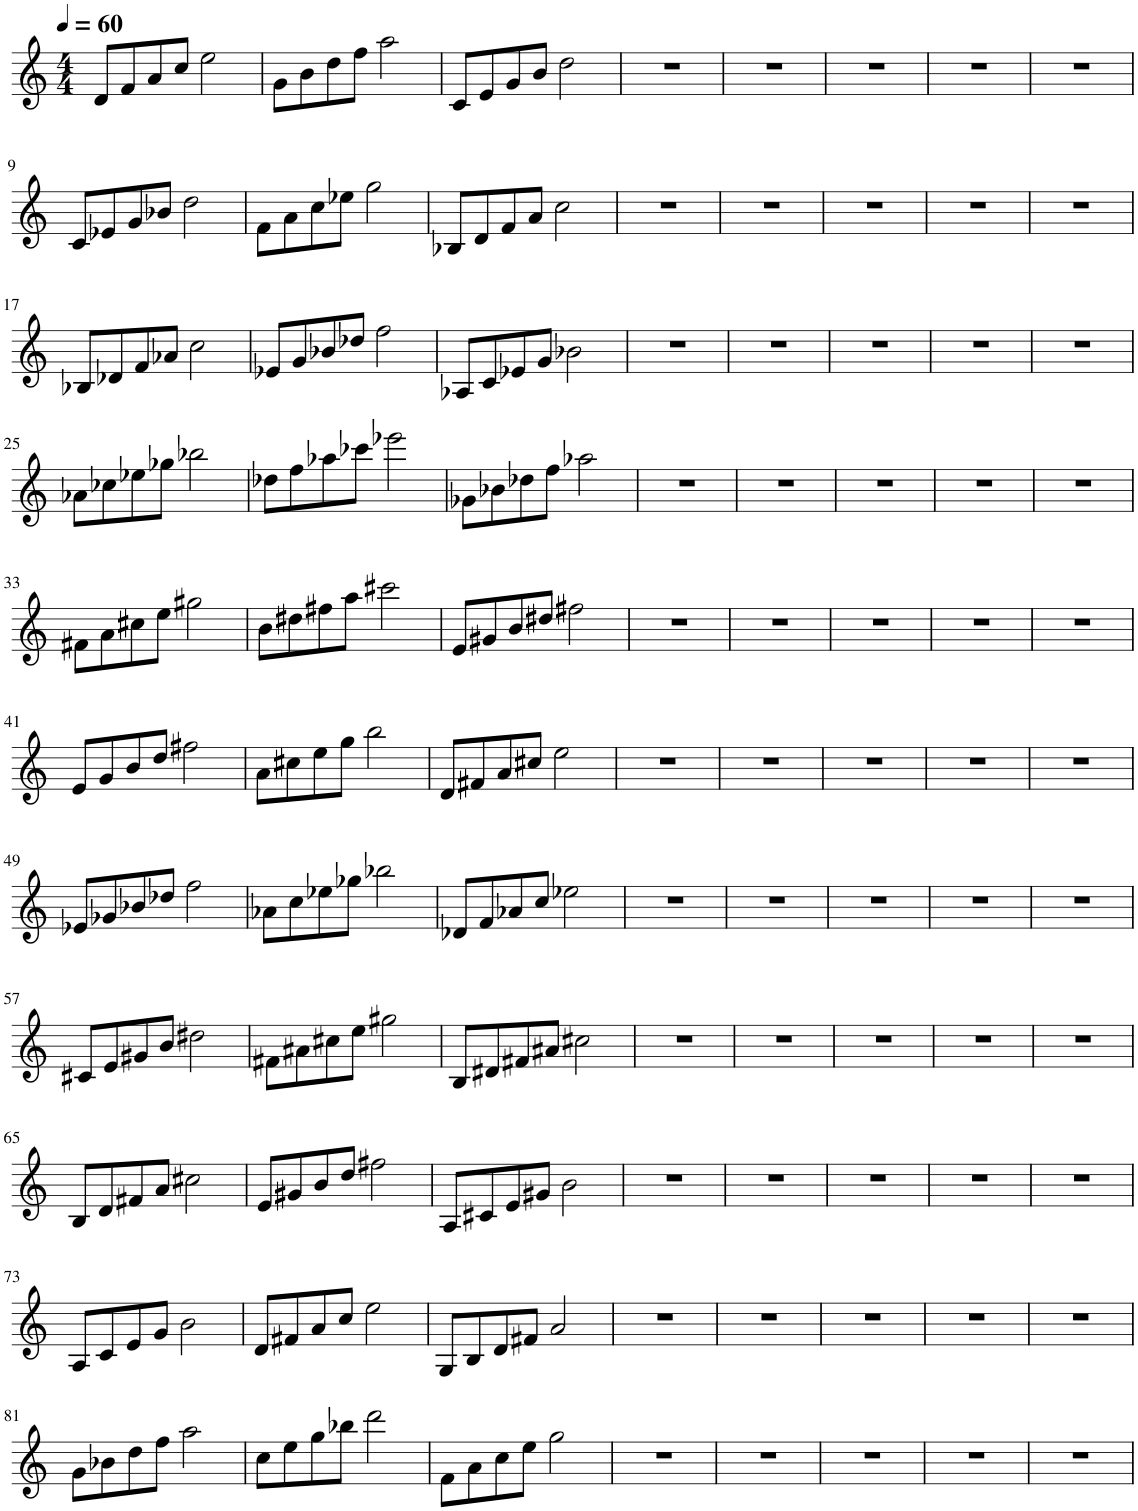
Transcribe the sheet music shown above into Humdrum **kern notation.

**kern
*part1
*staff1
*I"Piano
*I'Pno.
*clefG2
*k[]
*M4/4
*MM60
=1
8d/L
8f/
8a/
8cc/J
2ee\
=2
8g\L
8b\
8dd\
8ff\J
2aa\
=3
8c/L
8e/
8g/
8b/J
2dd\
=4
1r
=5
1r
=6
1r
=7
1r
=8
1r
!!LO:LB:g=z
=9
8c/L
8e-X/
8g/
8b-X/J
2dd\
=10
8f\L
8a\
8cc\
8ee-X\J
2gg\
=11
8B-X/L
8d/
8f/
8a/J
2cc\
=12
1r
=13
1r
=14
1r
=15
1r
=16
1r
!!LO:LB:g=z
=17
8B-X/L
8d-X/
8f/
8a-X/J
2cc\
=18
8e-X/L
8g/
8b-X/
8dd-X/J
2ff\
=19
8A-X/L
8c/
8e-X/
8g/J
2b-X\
=20
1r
=21
1r
=22
1r
=23
1r
=24
1r
!!LO:LB:g=z
=25
8a-X\L
8cc-X\
8ee-X\
8gg-X\J
2bb-X\
=26
8dd-X\L
8ff\
8aa-X\
8ccc-X\J
2eee-X\
=27
8g-X\L
8b-X\
8dd-X\
8ff\J
2aa-X\
=28
1r
=29
1r
=30
1r
=31
1r
=32
1r
!!LO:LB:g=z
=33
8f#X\L
8a\
8cc#X\
8ee\J
2gg#X\
=34
8b\L
8dd#X\
8ff#X\
8aa\J
2ccc#X\
=35
8e/L
8g#X/
8b/
8dd#X/J
2ff#X\
=36
1r
=37
1r
=38
1r
=39
1r
=40
1r
!!LO:LB:g=z
=41
8e/L
8g/
8b/
8dd/J
2ff#X\
=42
8a\L
8cc#X\
8ee\
8gg\J
2bb\
=43
8d/L
8f#X/
8a/
8cc#X/J
2ee\
=44
1r
=45
1r
=46
1r
=47
1r
=48
1r
!!LO:LB:g=z
=49
8e-X/L
8g-X/
8b-X/
8dd-X/J
2ff\
=50
8a-X\L
8cc\
8ee-X\
8gg-X\J
2bb-X\
=51
8d-X/L
8f/
8a-X/
8cc/J
2ee-X\
=52
1r
=53
1r
=54
1r
=55
1r
=56
1r
!!LO:LB:g=z
=57
8c#X/L
8e/
8g#X/
8b/J
2dd#X\
=58
8f#X\L
8a#X\
8cc#X\
8ee\J
2gg#X\
=59
8B/L
8d#X/
8f#X/
8a#X/J
2cc#X\
=60
1r
=61
1r
=62
1r
=63
1r
=64
1r
!!LO:LB:g=z
=65
8B/L
8d/
8f#X/
8a/J
2cc#X\
=66
8e/L
8g#X/
8b/
8dd/J
2ff#X\
=67
8A/L
8c#X/
8e/
8g#X/J
2b\
=68
1r
=69
1r
=70
1r
=71
1r
=72
1r
!!LO:LB:g=z
=73
8A/L
8c/
8e/
8g/J
2b\
=74
8d/L
8f#X/
8a/
8cc/J
2ee\
=75
8G/L
8B/
8d/
8f#X/J
2a/
=76
1r
=77
1r
=78
1r
=79
1r
=80
1r
!!LO:LB:g=z
=81
8g\L
8b-X\
8dd\
8ff\J
2aa\
=82
8cc\L
8ee\
8gg\
8bb-X\J
2ddd\
=83
8f\L
8a\
8cc\
8ee\J
2gg\
=84
1r
=85
1r
=86
1r
=87
1r
=88
1r
=
*-
